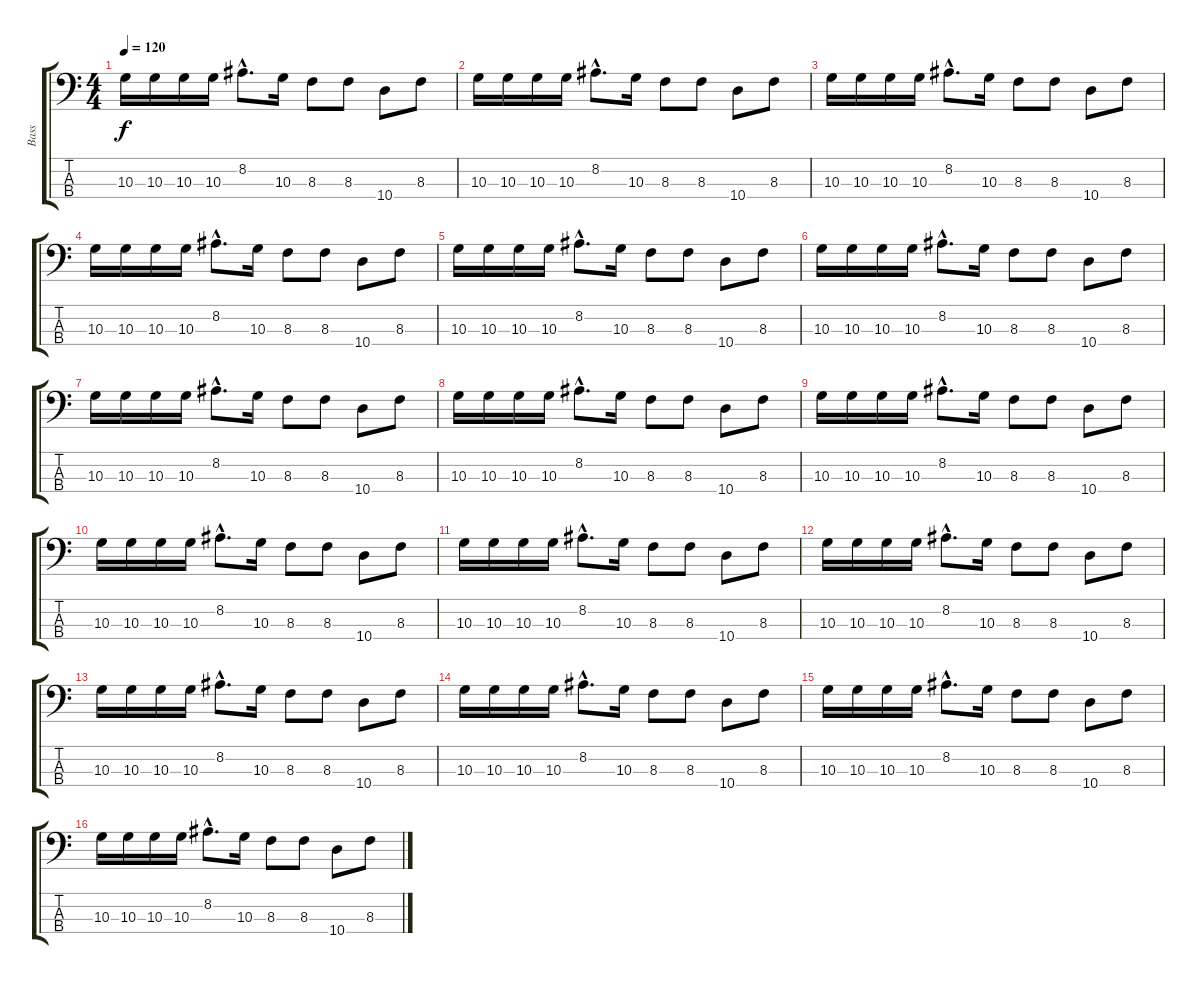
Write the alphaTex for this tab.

\track ("Bass" "Bass") {instrument electricbassfinger}
\staff {score tabs}
\tuning (G2 D2 A1 E1) {hide}
\ts (4 4)
\tempo 120
\clef f4
\ks c
10.3.16{dy f} 10.3.16 10.3.16 10.3.16 8.2{hac}.8{d} 10.3.16 8.3.8 8.3.8 10.4.8 8.3.8 |
10.3.16 10.3.16 10.3.16 10.3.16 8.2{hac}.8{d} 10.3.16 8.3.8 8.3.8 10.4.8 8.3.8 |
10.3.16 10.3.16 10.3.16 10.3.16 8.2{hac}.8{d} 10.3.16 8.3.8 8.3.8 10.4.8 8.3.8 |
10.3.16 10.3.16 10.3.16 10.3.16 8.2{hac}.8{d} 10.3.16 8.3.8 8.3.8 10.4.8 8.3.8 |
10.3.16 10.3.16 10.3.16 10.3.16 8.2{hac}.8{d} 10.3.16 8.3.8 8.3.8 10.4.8 8.3.8 |
10.3.16 10.3.16 10.3.16 10.3.16 8.2{hac}.8{d} 10.3.16 8.3.8 8.3.8 10.4.8 8.3.8 |
10.3.16 10.3.16 10.3.16 10.3.16 8.2{hac}.8{d} 10.3.16 8.3.8 8.3.8 10.4.8 8.3.8 |
10.3.16 10.3.16 10.3.16 10.3.16 8.2{hac}.8{d} 10.3.16 8.3.8 8.3.8 10.4.8 8.3.8 |
10.3.16 10.3.16 10.3.16 10.3.16 8.2{hac}.8{d} 10.3.16 8.3.8 8.3.8 10.4.8 8.3.8 |
10.3.16 10.3.16 10.3.16 10.3.16 8.2{hac}.8{d} 10.3.16 8.3.8 8.3.8 10.4.8 8.3.8 |
10.3.16 10.3.16 10.3.16 10.3.16 8.2{hac}.8{d} 10.3.16 8.3.8 8.3.8 10.4.8 8.3.8 |
10.3.16 10.3.16 10.3.16 10.3.16 8.2{hac}.8{d} 10.3.16 8.3.8 8.3.8 10.4.8 8.3.8 |
10.3.16 10.3.16 10.3.16 10.3.16 8.2{hac}.8{d} 10.3.16 8.3.8 8.3.8 10.4.8 8.3.8 |
10.3.16 10.3.16 10.3.16 10.3.16 8.2{hac}.8{d} 10.3.16 8.3.8 8.3.8 10.4.8 8.3.8 |
10.3.16 10.3.16 10.3.16 10.3.16 8.2{hac}.8{d} 10.3.16 8.3.8 8.3.8 10.4.8 8.3.8 |
10.3.16 10.3.16 10.3.16 10.3.16 8.2{hac}.8{d} 10.3.16 8.3.8 8.3.8 10.4.8 8.3.8
